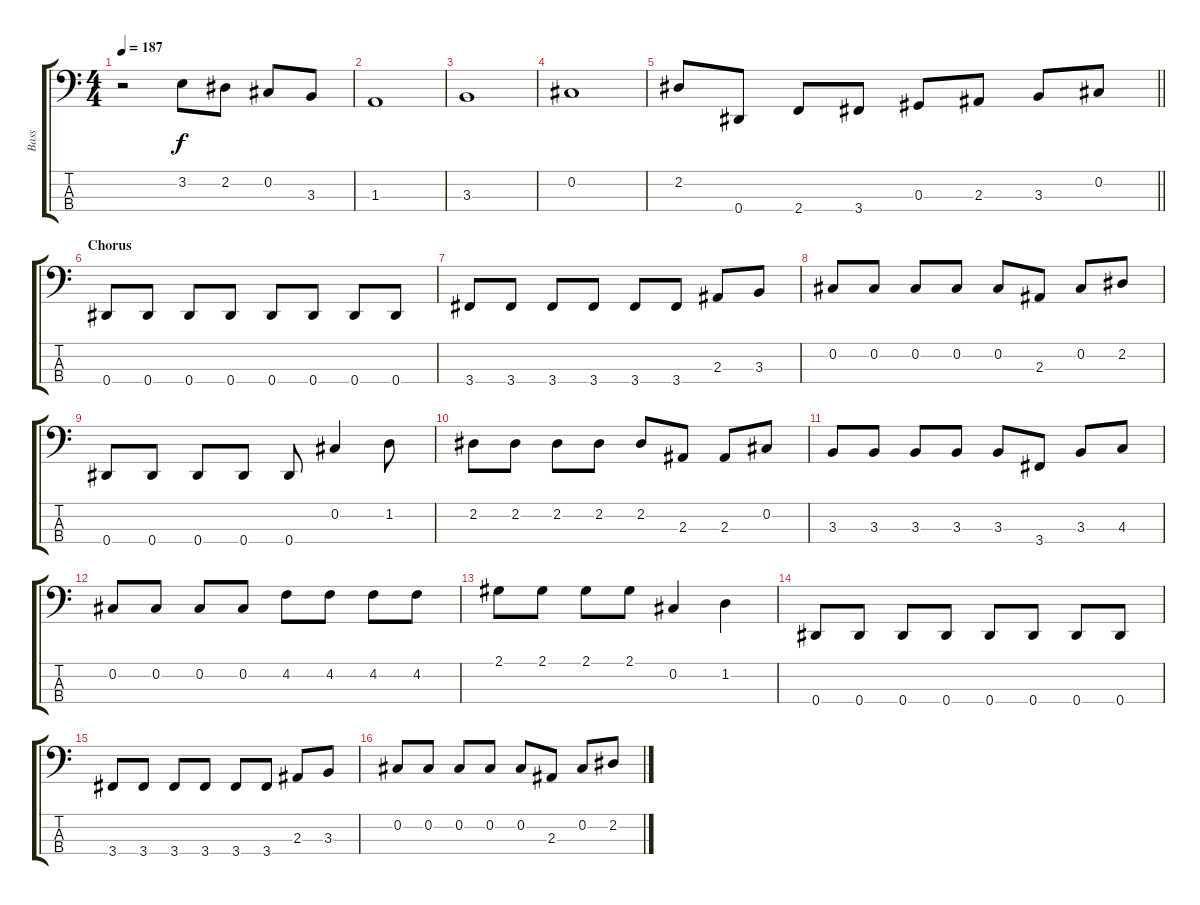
\track ("Bass" "Bass") {instrument electricbassfinger}
\staff {score tabs}
\tuning (Gb2 Db2 Ab1 Eb1) {hide}
\ts (4 4)
\tempo 187
\clef f4
\ks c
r.2{dy f} 3.2.8 2.2.8 0.2.8 3.3.8 |
1.3.1 |
3.3.1 |
0.2.1 |
\barLineRight lightlight
2.2.8 0.4.8 2.4.8 3.4.8 0.3.8 2.3.8 3.3.8 0.2.8 |
\section ("" "Chorus")
0.4.8 0.4.8 0.4.8 0.4.8 0.4.8 0.4.8 0.4.8 0.4.8 |
3.4.8 3.4.8 3.4.8 3.4.8 3.4.8 3.4.8 2.3.8 3.3.8 |
0.2.8 0.2.8 0.2.8 0.2.8 0.2.8 2.3.8 0.2.8 2.2.8 |
0.4.8 0.4.8 0.4.8 0.4.8 0.4.8 0.2.4 1.2.8 |
2.2.8 2.2.8 2.2.8 2.2.8 2.2.8 2.3.8 2.3.8 0.2.8 |
3.3.8 3.3.8 3.3.8 3.3.8 3.3.8 3.4.8 3.3.8 4.3.8 |
0.2.8 0.2.8 0.2.8 0.2.8 4.2.8 4.2.8 4.2.8 4.2.8 |
2.1.8 2.1.8 2.1.8 2.1.8 0.2.4 1.2.4 |
0.4.8 0.4.8 0.4.8 0.4.8 0.4.8 0.4.8 0.4.8 0.4.8 |
3.4.8 3.4.8 3.4.8 3.4.8 3.4.8 3.4.8 2.3.8 3.3.8 |
0.2.8 0.2.8 0.2.8 0.2.8 0.2.8 2.3.8 0.2.8 2.2.8
